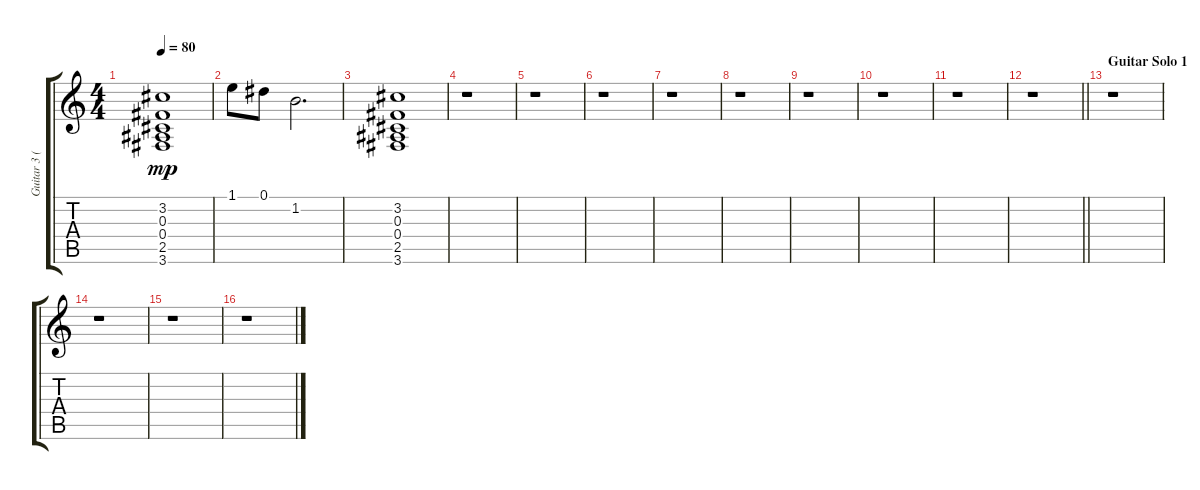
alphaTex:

\track ("Guitar 3 (Slash)" "Guitar 3 (") {instrument acousticguitarsteel}
\staff {score tabs}
\tuning (Eb4 Bb3 Gb3 Db3 Ab2 Eb2) {hide}
\ts (4 4)
\tempo 80
\clef g2
\ks c
(3.2 0.3 0.4 2.5 3.6).1{dy mp} |
1.1.8 0.1.8 1.2.2{d} |
(3.2 0.3 0.4 2.5 3.6).1 |
r.1 |
r.1 |
r.1 |
r.1 |
r.1 |
r.1 |
r.1 |
r.1 |
\barLineRight lightlight
r.1 |
\section ("" "Guitar Solo 1")
r.1 |
r.1 |
r.1 |
r.1
